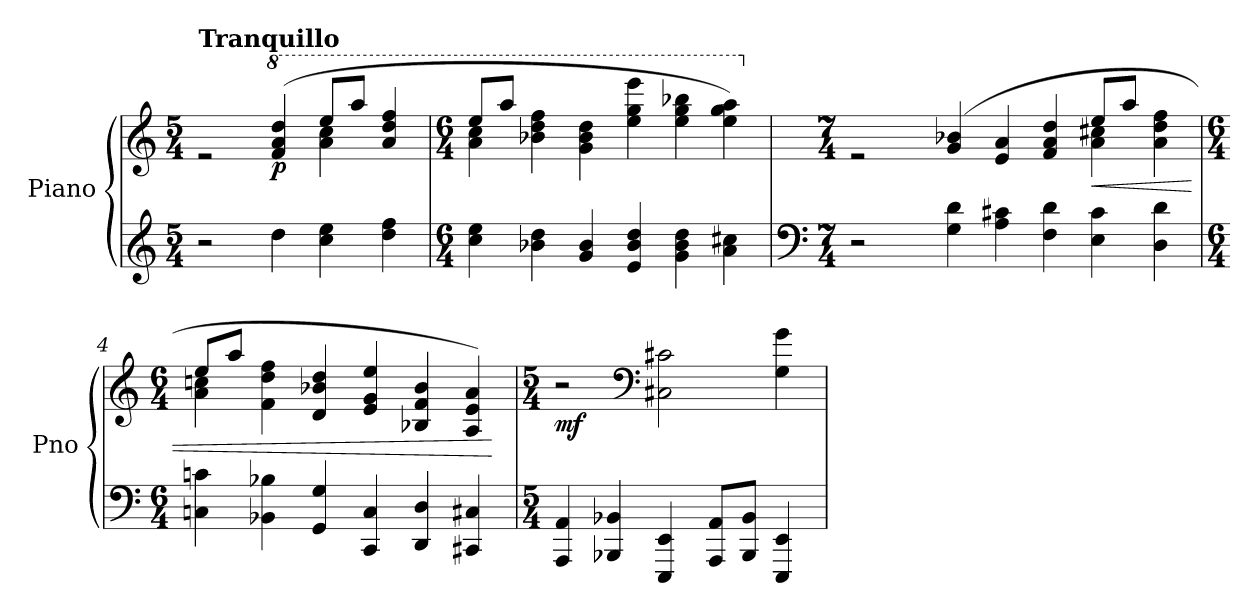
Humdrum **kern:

**kern	**kern	**dynam
*part1	*part1	*part1
*staff2	*staff1	*staff1/2
*I"Piano	*	*
*I'Pno	*	*
*clefG2	*clefG2	*
*k[]	*k[]	*
*M5/4	*M5/4	*
=1	=1	=1
*	*^	*
!	!LO:TX:a:B:t=Tranquillo	!	!
2r	2re	2.ryy	.
*	*8va	*	*
!	!	!	!LO:DY:b
4dd\	(4ff/ 4aa/ 4ddd/	.	p
4cc\ 4ee\	8eee/L	4aa\ 4ccc\	.
.	8aaa/J	.	.
4dd\ 4ff\	4aa/ 4ddd/ 4fff/	4ryy	.
=2	=2	=2	=2
*M6/4	*M6/4	*	*
4cc\ 4ee\	8eee/L	4aa\ 4ccc\	.
.	8aaa/J	.	.
4b-X\ 4dd\	4bb-X\ 4ddd\ 4fff\	1ryy	.
4g/ 4b-/	4gg\ 4bb-\ 4ddd\	.	.
4e/ 4b-/ 4dd/	4eee\ 4ggg\ 4eeee\	.	.
4g\ 4b-\ 4dd\	4eee\ 4ggg\ 4bbb-X\	.	.
4a\ 4cc#X\	4eee\ 4ggg\ 4aaa\)	4ryy	.
=3	=3	=3	=3
*clefF4	*	*	*
*M7/4	*M7/4	*	*
*	*X8va	*	*
2r	2re	4ryy	.
*	*v	*v	*
4G\ 4d\	(4g/ 4b-X/	.
4A\ 4c#X\	4e/ 4a/	.
4F\ 4d\	4f/ 4a/ 4dd/	.
!	!LO:TX:b:i:t=cresc.	!
!	!	!LO:HP:b
*	*^	*
4E\ 4c#\	8ee/L	4a\ 4cc#X\	<
.	8aa/J	.	.
4D\ 4d\	4a\ 4dd\ 4ff\	4ryy	.
!!LO:LB:g=z	!!
=4	=4	=4	=4
*M6/4	*M6/4	*	*
4Cn\ 4cn\	8ee/L	4a\ 4ccn\	.
.	8aa/J	.	.
4BB-X\ 4B-X\	4f\ 4dd\ 4ff\	1ryy	.
4GG/ 4G/	4d/ 4b-X/ 4dd/	.	.
4CC/ 4C/	4e/ 4g/ 4ee/	.	.
4DD/ 4D/	4B-X/ 4f/ 4b-/	.	.
4CC#X/ 4C#X/	4A/ 4e/ 4a/)	4ryy	.
*	*v	*v	*
.	.	[
=5	=5	=5
*M5/4	*M5/4	*
!	!	!LO:DY:b
4AAA/ 4AA/	2r	mf
4BBB-X/ 4BB-X/	.	.
*	*clefF4	*
4EEE/ 4EE/	2C#X\ 2c#X\	.
8AAA/ 8AA/L	.	.
8BBB-/ 8BB-/J	.	.
4EEE/ 4EE/	4G\ 4g\	.
=	=	=
*-	*-	*-
